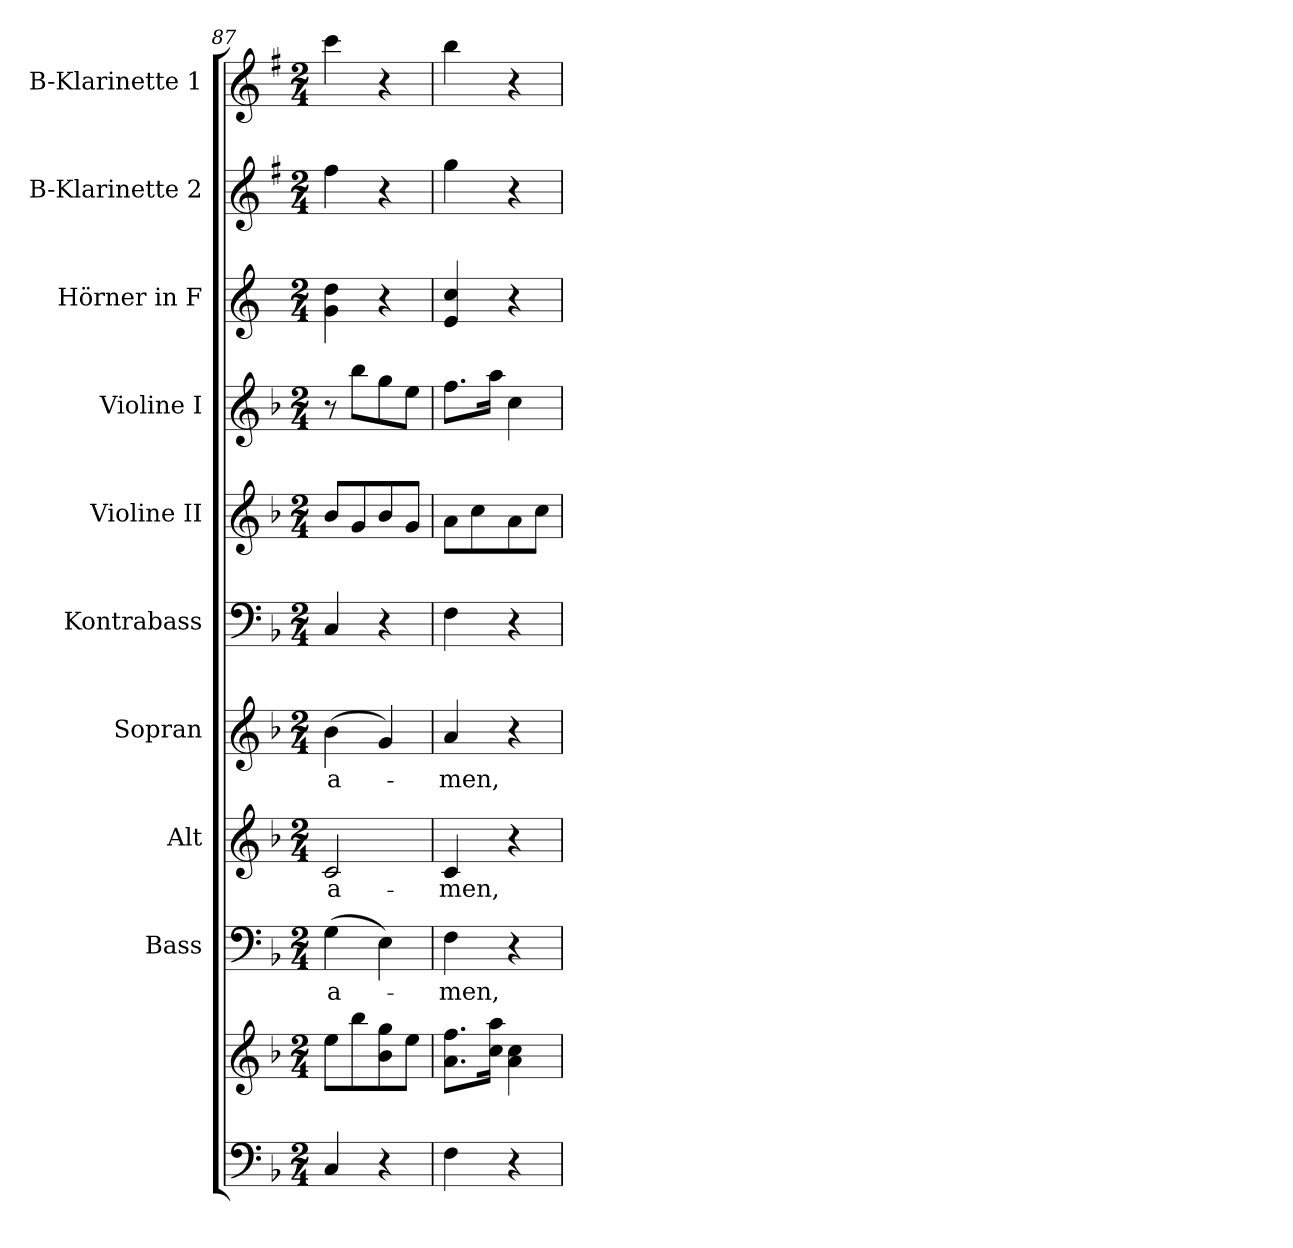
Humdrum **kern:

**kern	**kern	**kern	**text	**kern	**text	**kern	**text	**kern	**kern	**kern	**kern	**kern	**kern
*part10	*part10	*part9	*part9	*part8	*part8	*part7	*part7	*part6	*part5	*part4	*part3	*part2	*part1
*staff11	*staff10	*staff9	*staff9	*staff8	*staff8	*staff7	*staff7	*staff6	*staff5	*staff4	*staff3	*staff2	*staff1
*	*	*I"Bass	*	*I"Alt	*	*I"Sopran	*	*I"Kontrabass	*I"Violine II	*I"Violine I	*I"Hörner in F	*I"B-Klarinette 2	*I"B-Klarinette 1
*	*	*I'B.	*	*I'A.	*	*I'S.	*	*I'Kb.	*I'Vl. II	*I'Vl. I	*	*I'B Kl. 2	*I'B Kl. 1
*clefF4	*clefG2	*clefF4	*	*clefG2	*	*clefG2	*	*clefF4	*clefG2	*clefG2	*clefG2	*clefG2	*clefG2
*	*	*	*	*	*	*	*	*ITrd7c12	*	*	*ITrd4c7	*ITrd1c2	*ITrd1c2
*k[b-]	*k[b-]	*k[b-]	*	*k[b-]	*	*k[b-]	*	*k[b-]	*k[b-]	*k[b-]	*k[b-]	*k[b-]	*k[b-]
*F:	*F:	*F:	*	*F:	*	*F:	*	*F:	*F:	*F:	*F:	*F:	*F:
*M2/4	*M2/4	*M2/4	*	*M2/4	*	*M2/4	*	*M2/4	*M2/4	*M2/4	*M2/4	*M2/4	*M2/4
=87	=87	=87	=87	=87	=87	=87	=87	=87	=87	=87	=87	=87	=87
!	!	!	!LO:LY:b	!	!LO:LY:b	!	!LO:LY:b	!	!	!	!	!	!
4C/	8ee\L	(>4G\	a-	2c/	a-	(>4b-\	a-	4CC/	8b-/L	8r	4c\ 4g\	4ee\	4bb-\
.	8bb-\	.	.	.	.	.	.	.	8g/	8bb-\L	.	.	.
4r	8b-\ 8gg\	4E\)	.	.	.	4g/)	.	4r	8b-/	8gg\	4r	4r	4r
.	8ee\J	.	.	.	.	.	.	.	8g/J	8ee\J	.	.	.
=88	=88	=88	=88	=88	=88	=88	=88	=88	=88	=88	=88	=88	=88
!	!	!	!LO:LY:b	!	!LO:LY:b	!	!LO:LY:b	!	!	!	!	!	!
4F\	8.a\ 8.ff\L	4F\	-men,	4c/	-men,	4a/	-men,	4FF\	8a\L	8.ff\L	4A/ 4f/	4ff\	4aa\
.	.	.	.	.	.	.	.	.	8cc\	.	.	.	.
.	16cc\ 16aa\Jk	.	.	.	.	.	.	.	.	16aa\Jk	.	.	.
4r	4a\ 4cc\	4r	.	4r	.	4r	.	4r	8a\	4cc\	4r	4r	4r
.	.	.	.	.	.	.	.	.	8cc\J	.	.	.	.
=	=	=	=	=	=	=	=	=	=	=	=	=	=
*-	*-	*-	*-	*-	*-	*-	*-	*-	*-	*-	*-	*-	*-
